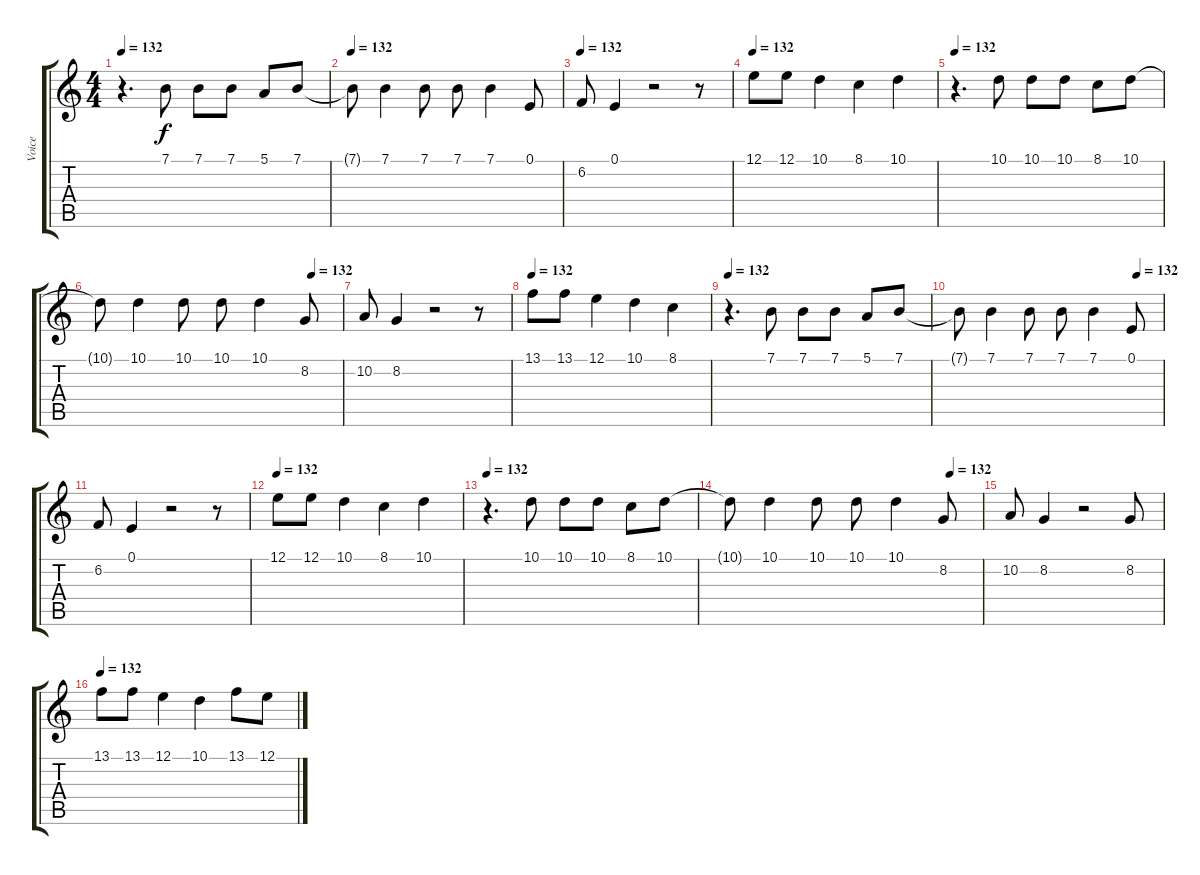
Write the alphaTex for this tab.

\track ("Voice" "Voice") {instrument acousticgrandpiano}
\staff {score tabs}
\tuning (E4 B3 G3 D3 A2 E2) {hide}
\ts (4 4)
\tempo 132
\clef g2
\ks c
r.4{d dy f instrument acousticgrandpiano} 7.1.8 7.1.8 7.1.8 5.1.8 7.1.8 |
\tempo 132
7.1{t}.8 7.1.4 7.1.8 7.1.8 7.1.4 0.1.8 |
\tempo 132
6.2.8 0.1.4 r.2 r.8 |
\tempo 132
12.1.8 12.1.8 10.1.4 8.1.4 10.1.4 |
\tempo 132
r.4{d} 10.1.8 10.1.8 10.1.8 8.1.8 10.1.8 |
\tempo (132 0.875)
10.1{t}.8 10.1.4 10.1.8 10.1.8 10.1.4 8.2.8 |
10.2.8 8.2.4 r.2 r.8 |
\tempo 132
13.1.8 13.1.8 12.1.4 10.1.4 8.1.4 |
\tempo 132
r.4{d} 7.1.8 7.1.8 7.1.8 5.1.8 7.1.8 |
\tempo (132 0.875)
7.1{t}.8 7.1.4 7.1.8 7.1.8 7.1.4 0.1.8 |
6.2.8 0.1.4 r.2 r.8 |
\tempo 132
12.1.8 12.1.8 10.1.4 8.1.4 10.1.4 |
\tempo 132
r.4{d} 10.1.8 10.1.8 10.1.8 8.1.8 10.1.8 |
\tempo (132 0.875)
10.1{t}.8 10.1.4 10.1.8 10.1.8 10.1.4 8.2.8 |
10.2.8 8.2.4 r.2 8.2.8 |
\tempo 132
13.1.8 13.1.8 12.1.4 10.1.4 13.1.8 12.1.8
